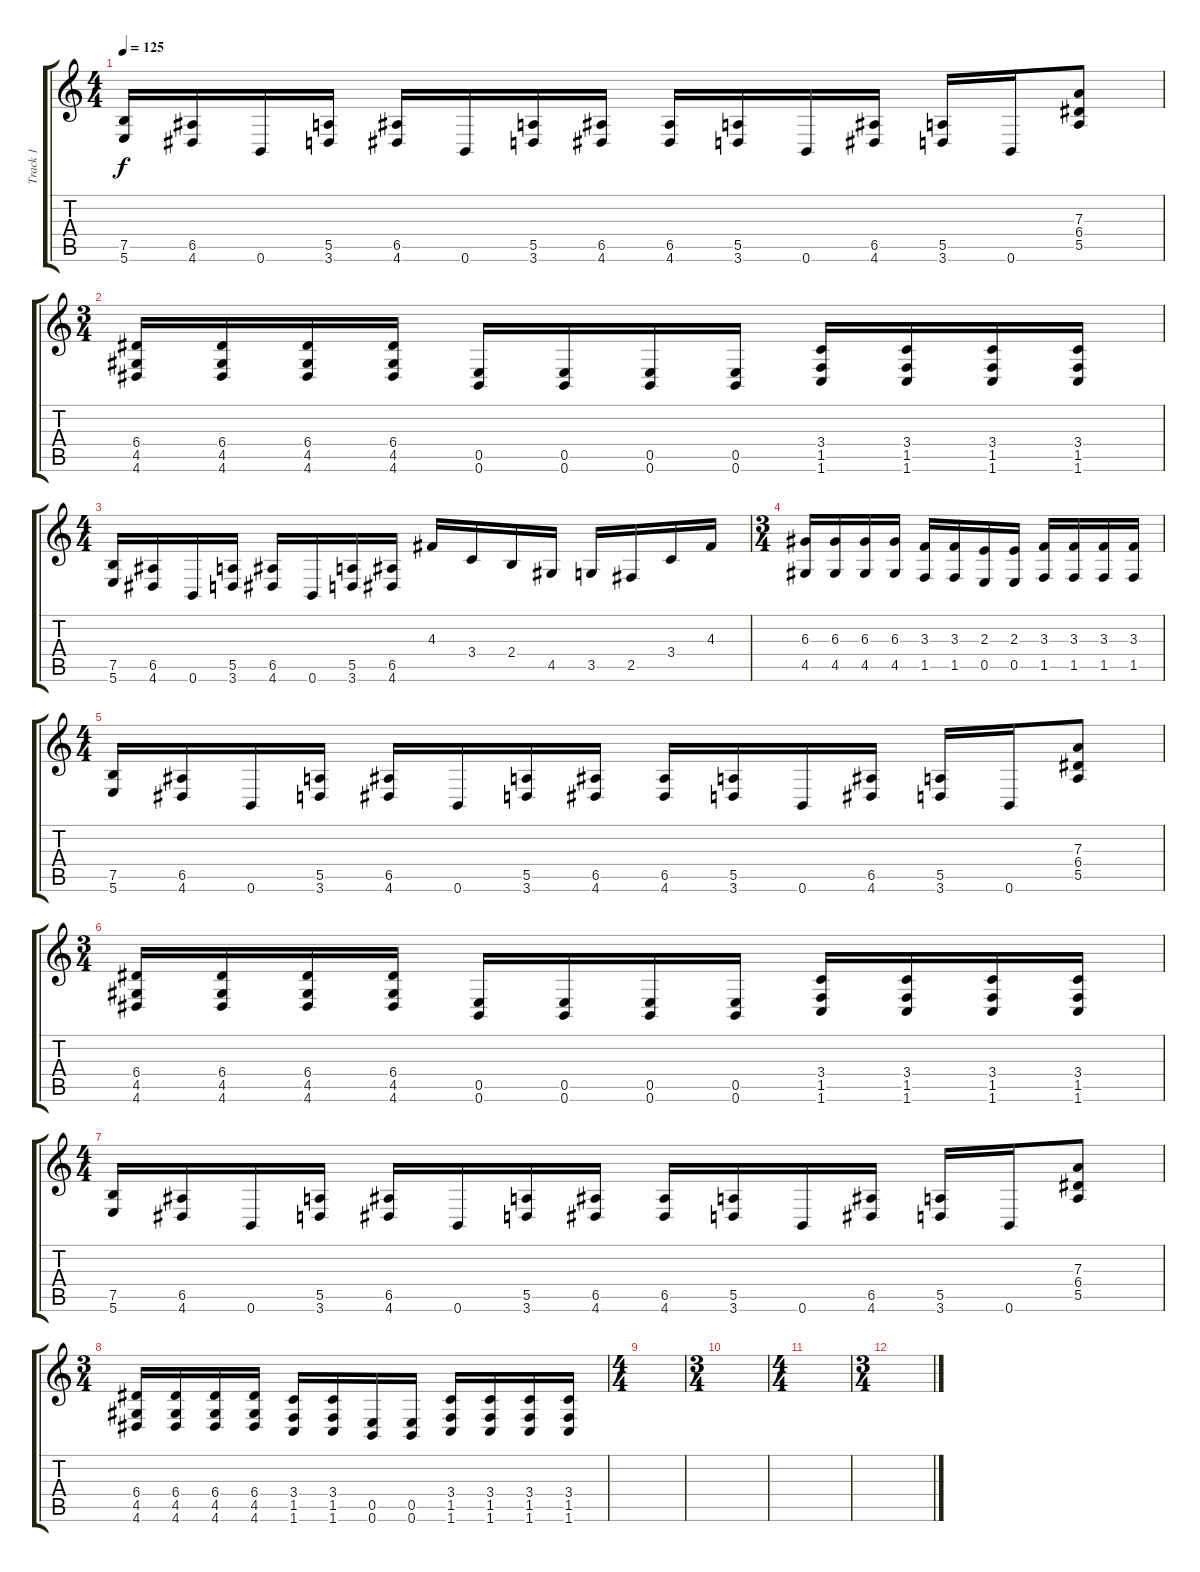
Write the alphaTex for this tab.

\track ("Track 1" "Track 1") {instrument distortionguitar}
\staff {score tabs}
\tuning (B3 Gb3 D3 A2 E2 B1) {hide}
\ts (4 4)
\tempo 125
\clef g2
\ks c
(7.5 5.6).16{dy f} (6.5 4.6).16 0.6.16 (5.5 3.6).16 (6.5 4.6).16 0.6.16 (5.5 3.6).16 (6.5 4.6).16 (6.5 4.6).16 (5.5 3.6).16 0.6.16 (6.5 4.6).16 (5.5 3.6).16 0.6.16 (7.3 6.4 5.5).8 |
\ts (3 4)
(6.4 4.5 4.6).16 (6.4 4.5 4.6).16 (6.4 4.5 4.6).16 (6.4 4.5 4.6).16 (0.5 0.6).16 (0.5 0.6).16 (0.5 0.6).16 (0.5 0.6).16 (3.4 1.5 1.6).16 (3.4 1.5 1.6).16 (3.4 1.5 1.6).16 (3.4 1.5 1.6).16 |
\ts (4 4)
(7.5 5.6).16 (6.5 4.6).16 0.6.16 (5.5 3.6).16 (6.5 4.6).16 0.6.16 (5.5 3.6).16 (6.5 4.6).16 4.3.16 3.4.16 2.4.16 4.5.16 3.5.16 2.5.16 3.4.16 4.3.16 |
\ts (3 4)
(6.3 4.5).16 (6.3 4.5).16 (6.3 4.5).16 (6.3 4.5).16 (3.3 1.5).16 (3.3 1.5).16 (2.3 0.5).16 (2.3 0.5).16 (3.3 1.5).16 (3.3 1.5).16 (3.3 1.5).16 (3.3 1.5).16 |
\ts (4 4)
(7.5 5.6).16 (6.5 4.6).16 0.6.16 (5.5 3.6).16 (6.5 4.6).16 0.6.16 (5.5 3.6).16 (6.5 4.6).16 (6.5 4.6).16 (5.5 3.6).16 0.6.16 (6.5 4.6).16 (5.5 3.6).16 0.6.16 (7.3 6.4 5.5).8 |
\ts (3 4)
(6.4 4.5 4.6).16 (6.4 4.5 4.6).16 (6.4 4.5 4.6).16 (6.4 4.5 4.6).16 (0.5 0.6).16 (0.5 0.6).16 (0.5 0.6).16 (0.5 0.6).16 (3.4 1.5 1.6).16 (3.4 1.5 1.6).16 (3.4 1.5 1.6).16 (3.4 1.5 1.6).16 |
\ts (4 4)
(7.5 5.6).16 (6.5 4.6).16 0.6.16 (5.5 3.6).16 (6.5 4.6).16 0.6.16 (5.5 3.6).16 (6.5 4.6).16 (6.5 4.6).16 (5.5 3.6).16 0.6.16 (6.5 4.6).16 (5.5 3.6).16 0.6.16 (7.3 6.4 5.5).8 |
\ts (3 4)
(6.4 4.5 4.6).16 (6.4 4.5 4.6).16 (6.4 4.5 4.6).16 (6.4 4.5 4.6).16 (3.4 1.5 1.6).16 (3.4 1.5 1.6).16 (0.5 0.6).16 (0.5 0.6).16 (3.4 1.5 1.6).16 (3.4 1.5 1.6).16 (3.4 1.5 1.6).16 (3.4 1.5 1.6).16 |
\ts (4 4)
|
\ts (3 4)
|
\ts (4 4)
|
\ts (3 4)
